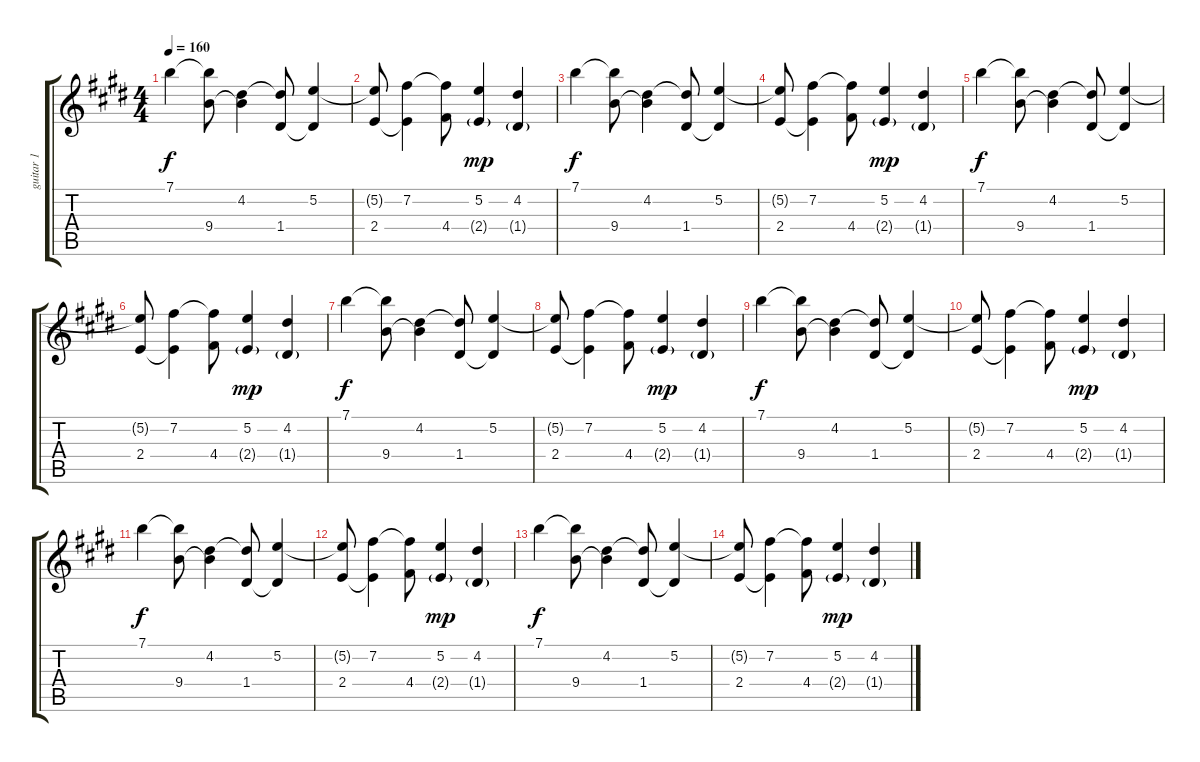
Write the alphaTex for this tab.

\track ("guitar 1" "guitar 1") {instrument electricguitarclean}
\staff {score tabs}
\tuning (E4 B3 G3 D3 A2 E2) {hide}
\ts (4 4)
\tempo 160
\clef g2
\ks e
7.1.4{dy f} (7.1{t} 9.4).8 (4.2 9.4{t}).4 (4.2{t} 1.4).8 (5.2 1.4{t}).4 |
(5.2{t} 2.4).8 (7.2 2.4{t}).4 (7.2{t} 4.4).8 (5.2 2.4{g}).4{dy mp} (4.2 1.4{g}).4 |
7.1.4{dy f} (7.1{t} 9.4).8 (4.2 9.4{t}).4 (4.2{t} 1.4).8 (5.2 1.4{t}).4 |
(5.2{t} 2.4).8 (7.2 2.4{t}).4 (7.2{t} 4.4).8 (5.2 2.4{g}).4{dy mp} (4.2 1.4{g}).4 |
7.1.4{dy f} (7.1{t} 9.4).8 (4.2 9.4{t}).4 (4.2{t} 1.4).8 (5.2 1.4{t}).4 |
(5.2{t} 2.4).8 (7.2 2.4{t}).4 (7.2{t} 4.4).8 (5.2 2.4{g}).4{dy mp} (4.2 1.4{g}).4 |
7.1.4{dy f} (7.1{t} 9.4).8 (4.2 9.4{t}).4 (4.2{t} 1.4).8 (5.2 1.4{t}).4 |
(5.2{t} 2.4).8 (7.2 2.4{t}).4 (7.2{t} 4.4).8 (5.2 2.4{g}).4{dy mp} (4.2 1.4{g}).4 |
7.1.4{dy f} (7.1{t} 9.4).8 (4.2 9.4{t}).4 (4.2{t} 1.4).8 (5.2 1.4{t}).4 |
(5.2{t} 2.4).8 (7.2 2.4{t}).4 (7.2{t} 4.4).8 (5.2 2.4{g}).4{dy mp} (4.2 1.4{g}).4 |
7.1.4{dy f} (7.1{t} 9.4).8 (4.2 9.4{t}).4 (4.2{t} 1.4).8 (5.2 1.4{t}).4 |
(5.2{t} 2.4).8 (7.2 2.4{t}).4 (7.2{t} 4.4).8 (5.2 2.4{g}).4{dy mp} (4.2 1.4{g}).4 |
7.1.4{dy f} (7.1{t} 9.4).8 (4.2 9.4{t}).4 (4.2{t} 1.4).8 (5.2 1.4{t}).4 |
(5.2{t} 2.4).8 (7.2 2.4{t}).4 (7.2{t} 4.4).8 (5.2 2.4{g}).4{dy mp} (4.2 1.4{g}).4
